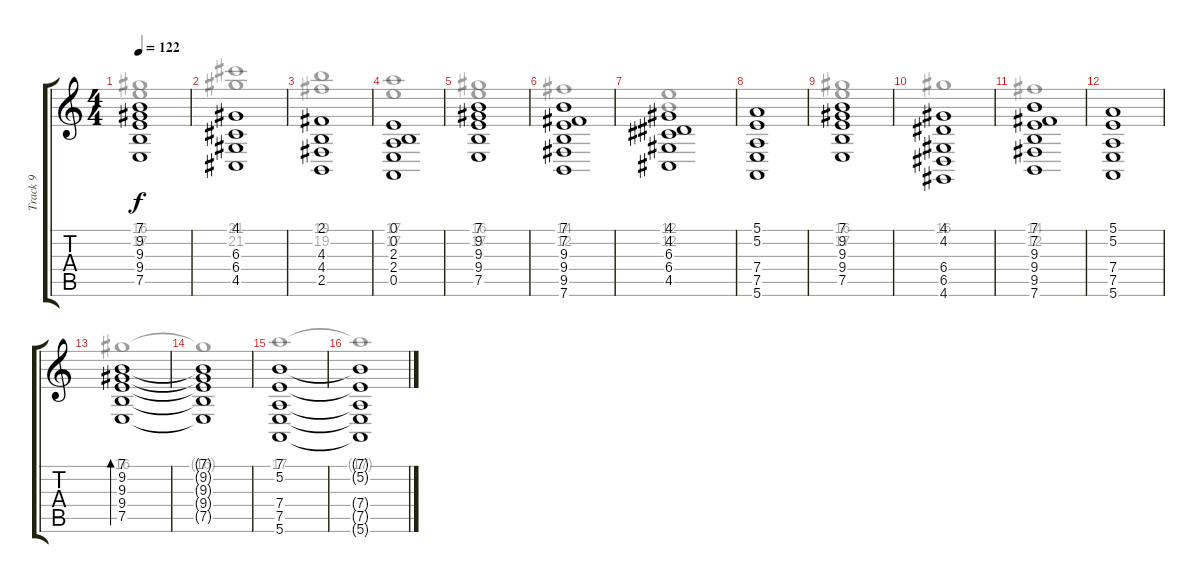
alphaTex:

\track ("Track 9" "Track 9") {instrument pad8sweep}
\staff {score tabs}
\tuning (E4 B3 G3 D3 A2 E2) {hide}
\voice
\ts (4 4)
\tempo 122
\clef g2
\ks c
(7.1 9.2 9.3 9.4 7.5).1{dy f} |
(4.1 6.3 6.4 4.5).1 |
(2.1 4.3 4.4 2.5).1 |
(0.1 0.2 2.3 2.4 0.5).1 |
(7.1 9.2 9.3 9.4 7.5).1 |
(7.1 7.2 9.3 9.4 9.5 7.6).1 |
(4.1 4.2 6.3 6.4 4.5).1 |
(5.1 5.2 7.4 7.5 5.6).1 |
(7.1 9.2 9.3 9.4 7.5).1 |
(4.1 4.2 6.4 6.5 4.6).1 |
(7.1 7.2 9.3 9.4 9.5 7.6).1 |
(5.1 5.2 7.4 7.5 5.6).1 |
(7.1 9.2 9.3 9.4 7.5).1{bd 120} |
(7.1{t} 9.2{t} 9.3{t} 9.4{t} 7.5{t}).1 |
(7.1 5.2 7.4 7.5 5.6).1 |
(7.1{t} 5.2{t} 7.4{t} 7.5{t} 5.6{t}).1
\voice
\clef g2
\ottava regular
\simile none
\ks c
(16.1 17.2).1{dy f} |
(21.1 21.2).1 |
(19.1 19.2).1 |
(17.1 17.2).1 |
(16.1 17.2).1 |
(14.1 12.2).1 |
(12.1 12.2).1 |
|
(16.1 17.2).1 |
16.1.1 |
(14.1 12.2).1 |
|
16.1.1 |
16.1{t}.1 |
17.1.1 |
17.1{t}.1
